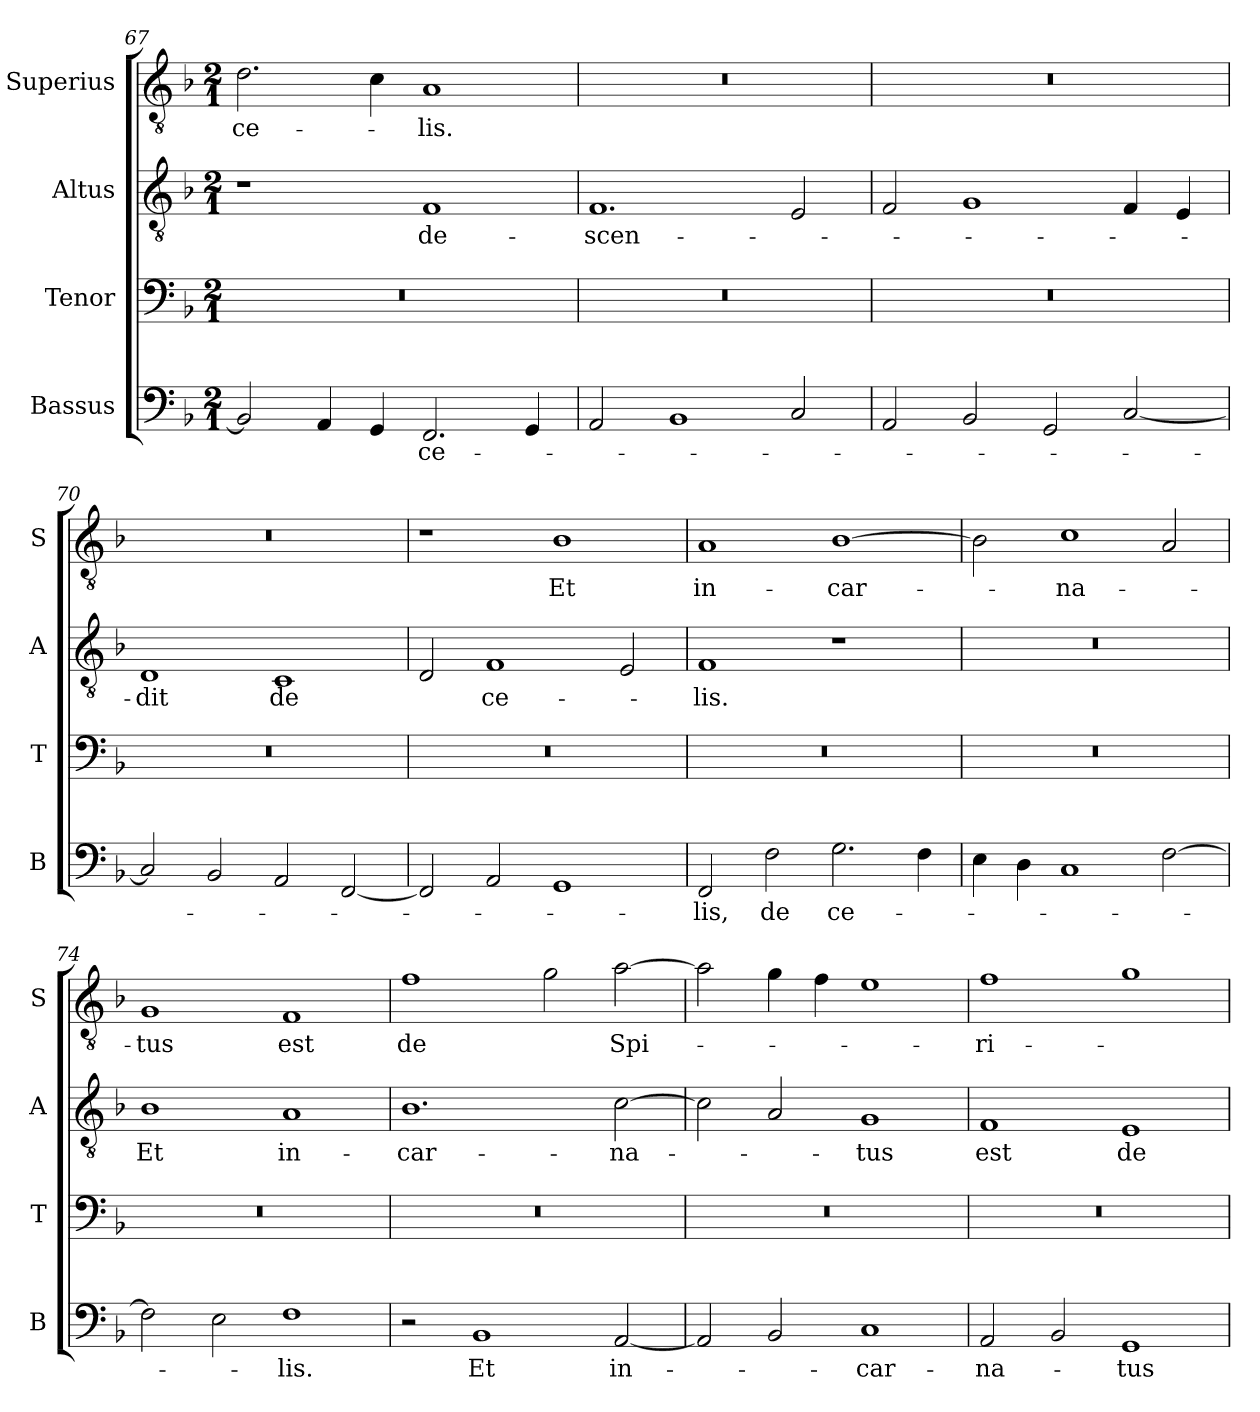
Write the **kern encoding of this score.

**kern	**text	**kern	**kern	**text	**kern	**text
*part4	*part4	*part3	*part2	*part2	*part1	*part1
*staff4	*staff4	*staff3	*staff2	*staff2	*staff1	*staff1
*I"Bassus	*	*I"Tenor	*I"Altus	*	*I"Superius	*
*I'B	*	*I'T	*I'A	*	*I'S	*
*clefF4	*	*clefF4	*clefGv2	*	*clefGv2	*
*k[b-]	*	*k[b-]	*k[b-]	*	*k[b-]	*
*M2/1	*	*M2/1	*M2/1	*	*M2/1	*
=67	=67	=67	=67	=67	=67	=67
!	!	!	!	!	!	!LO:LY:i
2BB-]	.	0r	1r	.	2.d	ce-
4AA	.	.	.	.	.	.
4GG	.	.	.	.	4c	.
!	!	!	!	!	!	!LO:LY:i
2.FF	ce-	.	1F	de-	1A	-lis.
4GG	.	.	.	.	.	.
=68	=68	=68	=68	=68	=68	=68
2AA	.	0r	1.F	-scen-	0r	.
1BB-	.	.	.	.	.	.
2C	.	.	2E	.	.	.
=69	=69	=69	=69	=69	=69	=69
2AA	.	0r	2F	.	0r	.
2BB-	.	.	1G	.	.	.
2GG	.	.	.	.	.	.
[2C	.	.	4F	.	.	.
.	.	.	4E	.	.	.
=70	=70	=70	=70	=70	=70	=70
2C]	.	0r	1D	-dit	0r	.
2BB-	.	.	.	.	.	.
2AA	.	.	1C	de	.	.
[2FF	.	.	.	.	.	.
=71	=71	=71	=71	=71	=71	=71
2FF]	.	0r	2D	.	1r	.
2AA	.	.	1F	ce-	.	.
1GG	.	.	.	.	1B-	Et
.	.	.	2E	.	.	.
=72	=72	=72	=72	=72	=72	=72
2FF	-lis,	0r	1F	-lis.	1A	in-
!	!LO:LY:i	!	!	!	!	!
2F	de	.	.	.	.	.
!	!LO:LY:i	!	!	!	!	!
2.G	ce-	.	1r	.	[1B-	-car-
4F	.	.	.	.	.	.
=73	=73	=73	=73	=73	=73	=73
4E	.	0r	0r	.	2B-]	.
4D	.	.	.	.	.	.
1C	.	.	.	.	1c	-na-
[2F	.	.	.	.	2A	.
=74	=74	=74	=74	=74	=74	=74
2F]	.	0r	1B-	Et	1G	-tus
2E	.	.	.	.	.	.
!	!LO:LY:i	!	!	!	!	!
1F	-lis.	.	1A	in-	1F	est
=75	=75	=75	=75	=75	=75	=75
2r	.	0r	1.B-	-car-	1f	de
1BB-	Et	.	.	.	.	.
.	.	.	.	.	2g	.
[2AA	in-	.	[2c	-na-	[2a	Spi-
=76	=76	=76	=76	=76	=76	=76
2AA]	.	0r	2c]	.	2a]	.
2BB-	.	.	2A	.	4g	.
.	.	.	.	.	4f	.
1C	-car-	.	1G	-tus	1e	.
=77	=77	=77	=77	=77	=77	=77
2AA	-na-	0r	1F	est	1f	-ri-
2BB-	.	.	.	.	.	.
1GG	-tus	.	1E	de	1g	.
=	=	=	=	=	=	=
*-	*-	*-	*-	*-	*-	*-
